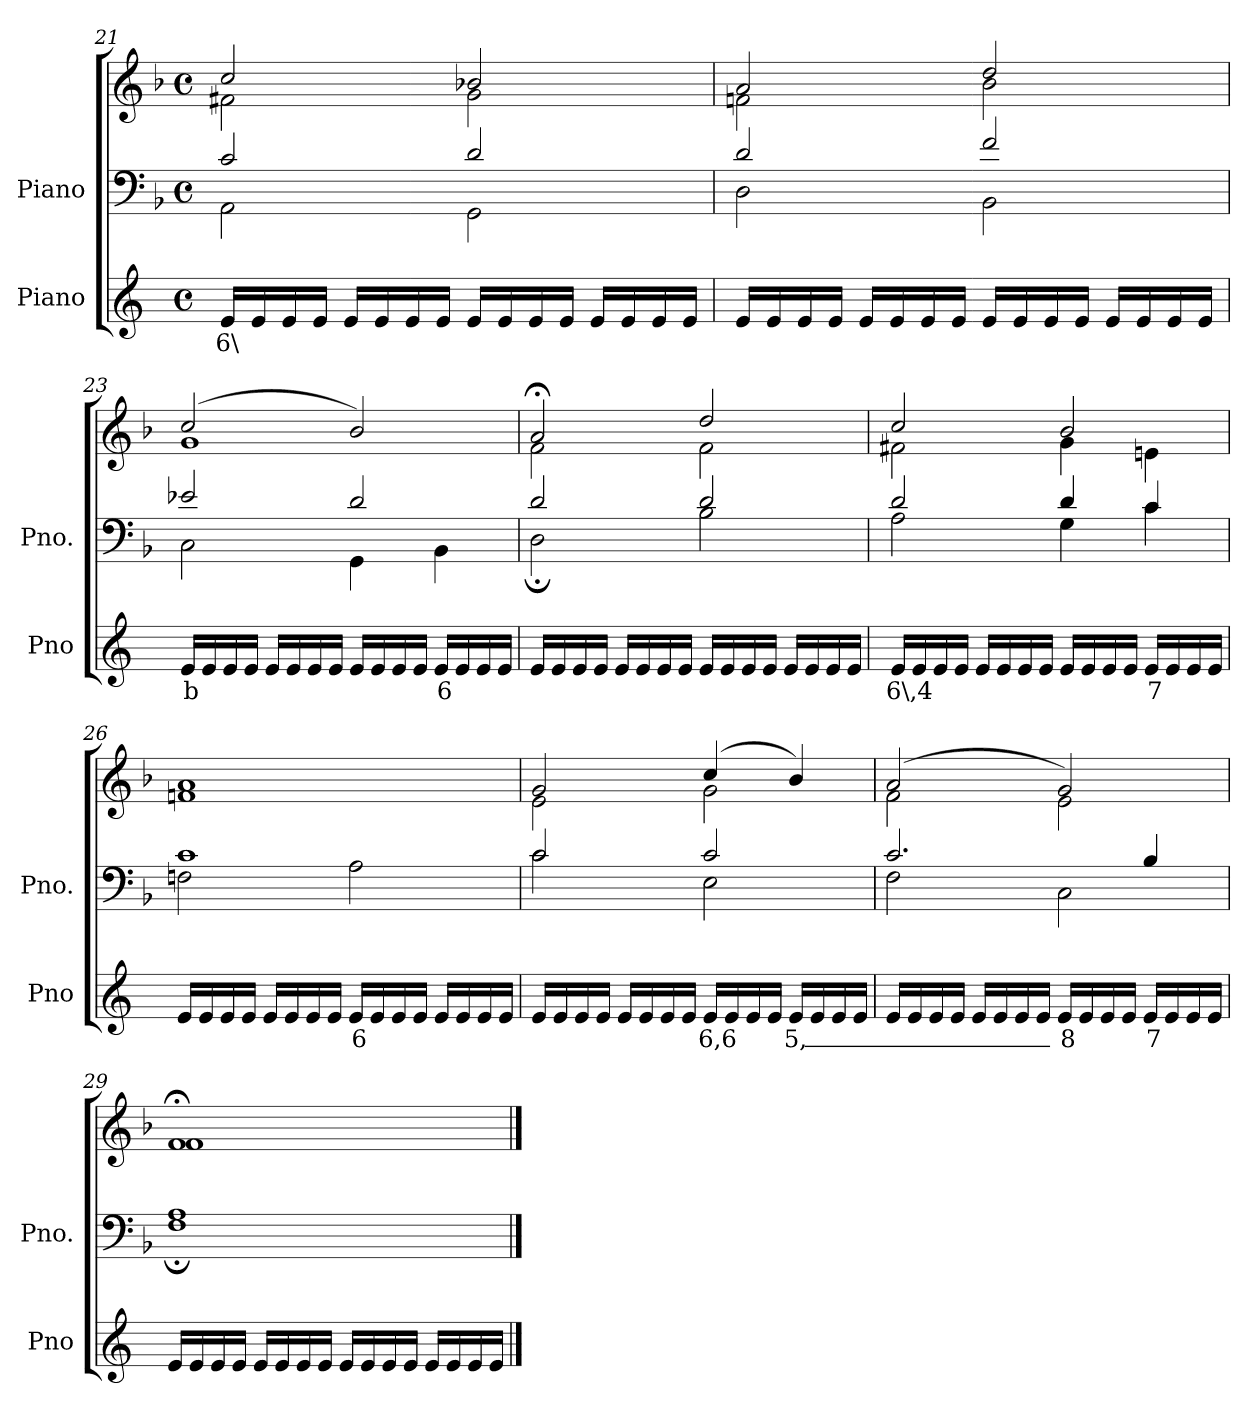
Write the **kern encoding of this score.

**kern	**text	**kern	**kern
*part2	*part2	*part1	*part1
*staff3	*staff3	*staff2	*staff1
*I"Piano	*	*I"Piano	*
*I'Pno	*	*I'Pno.	*
*clefG2	*	*clefF4	*clefG2
*k[]	*	*k[b-]	*k[b-]
*M4/4	*	*M4/4	*M4/4
*met(c)	*	*met(c)	*met(c)
=21	=21	=21	=21
!	!LO:LY:b	!	!
*	*	*^	*^
16e/LL	6\	2c/	2AA\	2cc/	2f#X\
16e/	.	.	.	.	.
16e/	.	.	.	.	.
16e/JJ	.	.	.	.	.
16e/LL	.	.	.	.	.
16e/	.	.	.	.	.
16e/	.	.	.	.	.
16e/JJ	.	.	.	.	.
16e/LL	.	2d/	2GG\	2b-X/	2g\
16e/	.	.	.	.	.
16e/	.	.	.	.	.
16e/JJ	.	.	.	.	.
16e/LL	.	.	.	.	.
16e/	.	.	.	.	.
16e/	.	.	.	.	.
16e/JJ	.	.	.	.	.
=22	=22	=22	=22	=22	=22
16e/LL	.	2d/	2D\	2a/	2fn\
16e/	.	.	.	.	.
16e/	.	.	.	.	.
16e/JJ	.	.	.	.	.
16e/LL	.	.	.	.	.
16e/	.	.	.	.	.
16e/	.	.	.	.	.
16e/JJ	.	.	.	.	.
16e/LL	.	2f/	2BB-\	2dd/	2b-\
16e/	.	.	.	.	.
16e/	.	.	.	.	.
16e/JJ	.	.	.	.	.
16e/LL	.	.	.	.	.
16e/	.	.	.	.	.
16e/	.	.	.	.	.
16e/JJ	.	.	.	.	.
=23	=23	=23	=23	=23	=23
!	!LO:LY:b	!	!	!	!
16e/LL	b	2e-X/	2C\	(>2cc/	1g
16e/	.	.	.	.	.
16e/	.	.	.	.	.
16e/JJ	.	.	.	.	.
16e/LL	.	.	.	.	.
16e/	.	.	.	.	.
16e/	.	.	.	.	.
16e/JJ	.	.	.	.	.
16e/LL	.	2d/	4GG\	2b-/)	.
16e/	.	.	.	.	.
16e/	.	.	.	.	.
16e/JJ	.	.	.	.	.
!	!LO:LY:b	!	!	!	!
16e/LL	6	.	4BB-\	.	.
16e/	.	.	.	.	.
16e/	.	.	.	.	.
16e/JJ	.	.	.	.	.
=24	=24	=24	=24	=24	=24
16e/LL	.	2d/	2D;\	2a;</	2f\
16e/	.	.	.	.	.
16e/	.	.	.	.	.
16e/JJ	.	.	.	.	.
16e/LL	.	.	.	.	.
16e/	.	.	.	.	.
16e/	.	.	.	.	.
16e/JJ	.	.	.	.	.
16e/LL	.	2d/	2B-\	2dd/	2f\
16e/	.	.	.	.	.
16e/	.	.	.	.	.
16e/JJ	.	.	.	.	.
16e/LL	.	.	.	.	.
16e/	.	.	.	.	.
16e/	.	.	.	.	.
16e/JJ	.	.	.	.	.
=25	=25	=25	=25	=25	=25
!	!LO:LY:b	!	!	!	!
16e/LL	6\,4	2d/	2A\	2cc/	2f#X\
16e/	.	.	.	.	.
16e/	.	.	.	.	.
16e/JJ	.	.	.	.	.
16e/LL	.	.	.	.	.
16e/	.	.	.	.	.
16e/	.	.	.	.	.
16e/JJ	.	.	.	.	.
16e/LL	.	4d/	4G\	2b-/	4g\
16e/	.	.	.	.	.
16e/	.	.	.	.	.
16e/JJ	.	.	.	.	.
!	!LO:LY:b	!	!	!	!
16e/LL	7	4c/	4c\	.	4en\
16e/	.	.	.	.	.
16e/	.	.	.	.	.
16e/JJ	.	.	.	.	.
=26	=26	=26	=26	=26	=26
16e/LL	.	1c	2Fn\	1a	1fn
16e/	.	.	.	.	.
16e/	.	.	.	.	.
16e/JJ	.	.	.	.	.
16e/LL	.	.	.	.	.
16e/	.	.	.	.	.
16e/	.	.	.	.	.
16e/JJ	.	.	.	.	.
!	!LO:LY:b	!	!	!	!
16e/LL	6	.	2A\	.	.
16e/	.	.	.	.	.
16e/	.	.	.	.	.
16e/JJ	.	.	.	.	.
16e/LL	.	.	.	.	.
16e/	.	.	.	.	.
16e/	.	.	.	.	.
16e/JJ	.	.	.	.	.
=27	=27	=27	=27	=27	=27
16e/LL	.	2c/	2c\	2g/	2e\
16e/	.	.	.	.	.
16e/	.	.	.	.	.
16e/JJ	.	.	.	.	.
16e/LL	.	.	.	.	.
16e/	.	.	.	.	.
16e/	.	.	.	.	.
16e/JJ	.	.	.	.	.
!	!LO:LY:b	!	!	!	!
16e/LL	6,6	2c/	2E\	(>4cc/	2g\
16e/	.	.	.	.	.
16e/	.	.	.	.	.
16e/JJ	.	.	.	.	.
!	!LO:LY:b	!	!	!	!
16e/LL	5,_	.	.	4b-/)	.
16e/	.	.	.	.	.
16e/	.	.	.	.	.
16e/JJ	.	.	.	.	.
=28	=28	=28	=28	=28	=28
16e/LL	.	2.c/	2F\	(>2a/	2f\
16e/	.	.	.	.	.
16e/	.	.	.	.	.
16e/JJ	.	.	.	.	.
16e/LL	.	.	.	.	.
16e/	.	.	.	.	.
16e/	.	.	.	.	.
16e/JJ	.	.	.	.	.
!	!LO:LY:b	!	!	!	!
16e/LL	8	.	2C\	2g/)	2e\
16e/	.	.	.	.	.
16e/	.	.	.	.	.
16e/JJ	.	.	.	.	.
!	!LO:LY:b	!	!	!	!
16e/LL	7	4B-/	.	.	.
16e/	.	.	.	.	.
16e/	.	.	.	.	.
16e/JJ	.	.	.	.	.
=29	=29	=29	=29	=29	=29
16e/LL	.	1A	1F;	1f;<	1f
16e/	.	.	.	.	.
16e/	.	.	.	.	.
16e/JJ	.	.	.	.	.
16e/LL	.	.	.	.	.
16e/	.	.	.	.	.
16e/	.	.	.	.	.
16e/JJ	.	.	.	.	.
16e/LL	.	.	.	.	.
16e/	.	.	.	.	.
16e/	.	.	.	.	.
16e/JJ	.	.	.	.	.
16e/LL	.	.	.	.	.
16e/	.	.	.	.	.
16e/	.	.	.	.	.
16e/JJ	.	.	.	.	.
*	*	*v	*v	*	*
*	*	*	*v	*v
==	==	==	==
*-	*-	*-	*-
